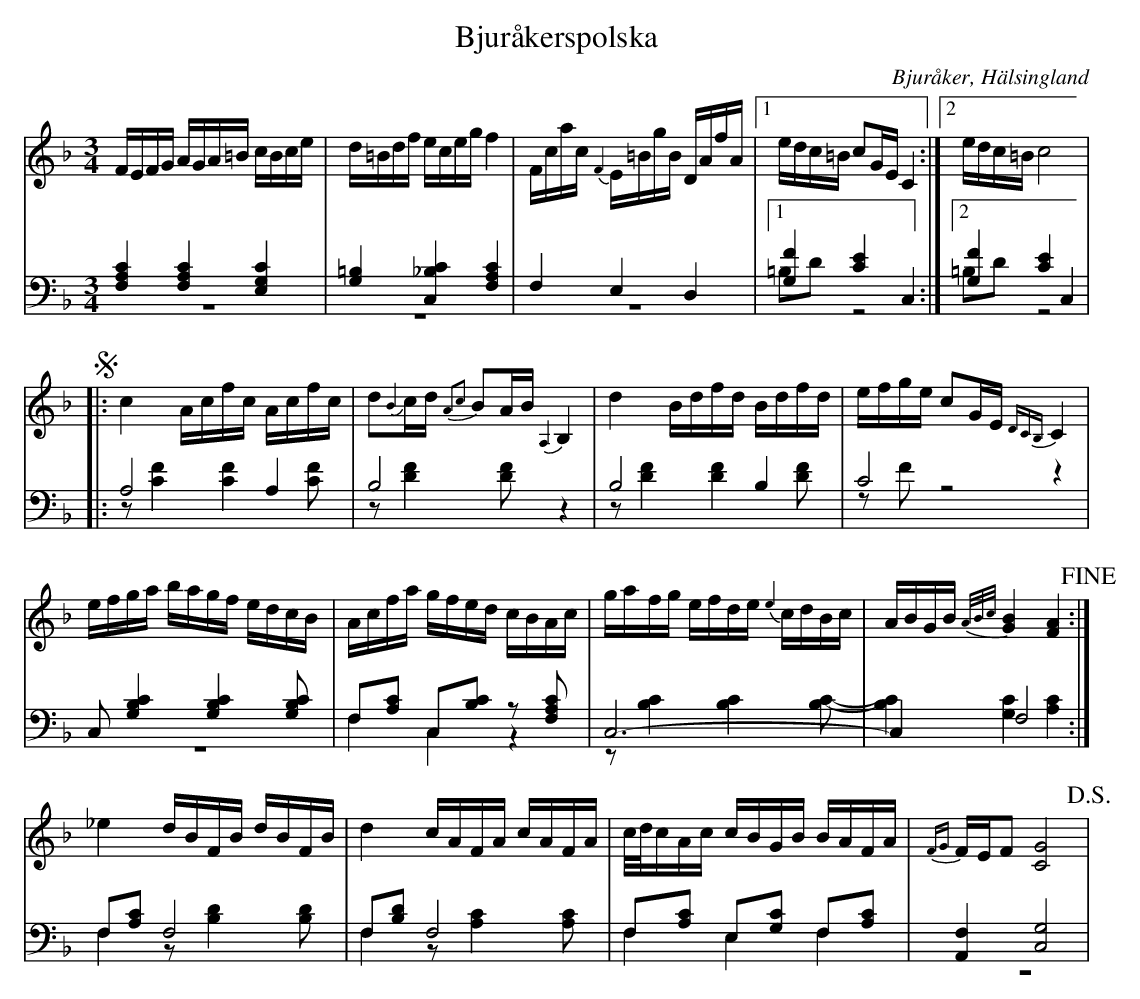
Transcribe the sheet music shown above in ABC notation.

X:1
T: Bjuråkerspolska
O: Bjuråker, Hälsingland
M: 3/4
L: 1/16
K: F
V:1
V:2
V:3 merge
V:1
FEFG AGA=B cBce|d=Bdf eceg f4|Fcac {F2}E=BgB DAfA|1 edc=B c2GE C4:|2 edc=B c8 |
!segno! |:c4 Acfc Acfc|d2{B2}cd {A2c2}B2AB {A,2}B,4|d4 Bdfd Bdfd|efge c2GE {DCB,}C4|
efga bagf edcB|Acfa gfed cBAc|gafg efde {e2}cdBc|ABGB {A/B/c/}[G4B4] [F4A4] !fine!:|
_e4 dBFB dBFB|d4 cAFA cAFA|c/d/cAc cBGB BAFA|{FG}FEF2 [C8G8] !D.S.!|
V:2 clef=bass
[F,4A,4C4] [F,4A,4C4] [E,4G,4C4]|[G,4=B,4] [C,4_B,4C4] [F,4A,4C4]|F,4 E,4 D,4|1 [G,4F4] [C4E4] C,4:|2 [G,4F4] [C4E4] C,4 |
|:A,8 A,4|B,8 z4|B,8  B,4|C8 z4|
C,2 [G,4B,4C4] [G,4B,4C4] [G,2B,2C2]|F,2[A,2C2] C,2[B,2C2] z2 [F,2A,2C2]|C,12-|C,4 F,8:|
F,2[A,2C2] F,8|F,2[B,2D2] F,8|F,2[A,2C2] E,2[G,2C2] F,2[A,2C2]|[A,,4F,4] [C,8G,8] |
V:3 clef=bass
z12|z12|z12|1 =B,2D2 z8:|2 =B,2D2 z8|
|:z2 [C4F4] [C4F4] [C2F2]|z2 [D4F4] [D2F2] z4|z2 [D4F4] [D4F4] [D2F2]|z2 F2 z8|
z12|F,4 C,4 z4|z2 [B,4C4] [B,4C4] [B,2C2]-|[B,4C4] [G,4C4] [A,4C4]:|
F,4 z2 [B,4D4] [B,2D2]|F,4 z2 [A,4C4] [A,2C2]|F,4 E,4 F,4|z12|
